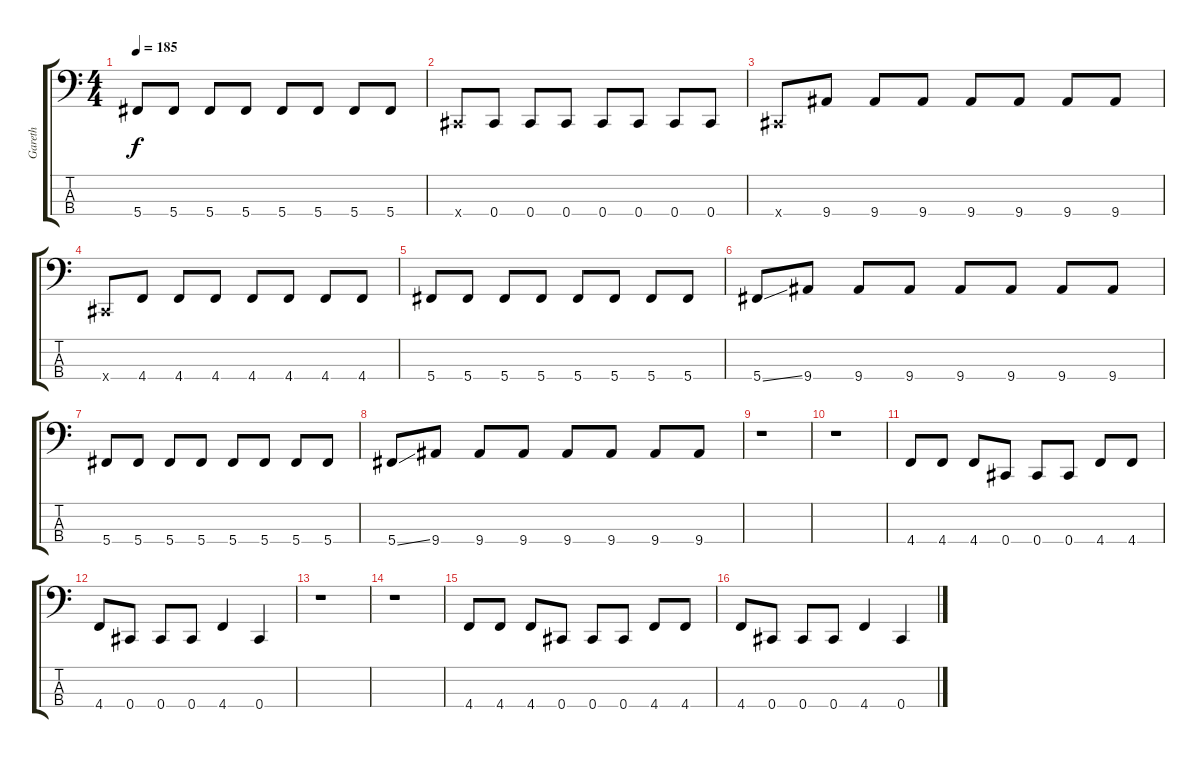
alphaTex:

\track ("Gareth" "Gareth") {instrument electricbassfinger}
\staff {score tabs}
\tuning (Gb2 Db2 Ab1 Db1) {hide}
\ts (4 4)
\tempo 185
\clef f4
\ks c
5.4.8{dy f} 5.4.8 5.4.8 5.4.8 5.4.8 5.4.8 5.4.8 5.4.8 |
0.4{x}.8 0.4.8 0.4.8 0.4.8 0.4.8 0.4.8 0.4.8 0.4.8 |
0.4{x}.8 9.4.8 9.4.8 9.4.8 9.4.8 9.4.8 9.4.8 9.4.8 |
0.4{x}.8 4.4.8 4.4.8 4.4.8 4.4.8 4.4.8 4.4.8 4.4.8 |
5.4.8 5.4.8 5.4.8 5.4.8 5.4.8 5.4.8 5.4.8 5.4.8 |
5.4{ss}.8 9.4.8 9.4.8 9.4.8 9.4.8 9.4.8 9.4.8 9.4.8 |
5.4.8 5.4.8 5.4.8 5.4.8 5.4.8 5.4.8 5.4.8 5.4.8 |
5.4{ss}.8 9.4.8 9.4.8 9.4.8 9.4.8 9.4.8 9.4.8 9.4.8 |
r.1 |
r.1 |
4.4.8 4.4.8 4.4.8 0.4.8 0.4.8 0.4.8 4.4.8 4.4.8 |
4.4.8 0.4.8 0.4.8 0.4.8 4.4.4 0.4.4 |
r.1 |
r.1 |
4.4.8 4.4.8 4.4.8 0.4.8 0.4.8 0.4.8 4.4.8 4.4.8 |
4.4.8 0.4.8 0.4.8 0.4.8 4.4.4 0.4.4
